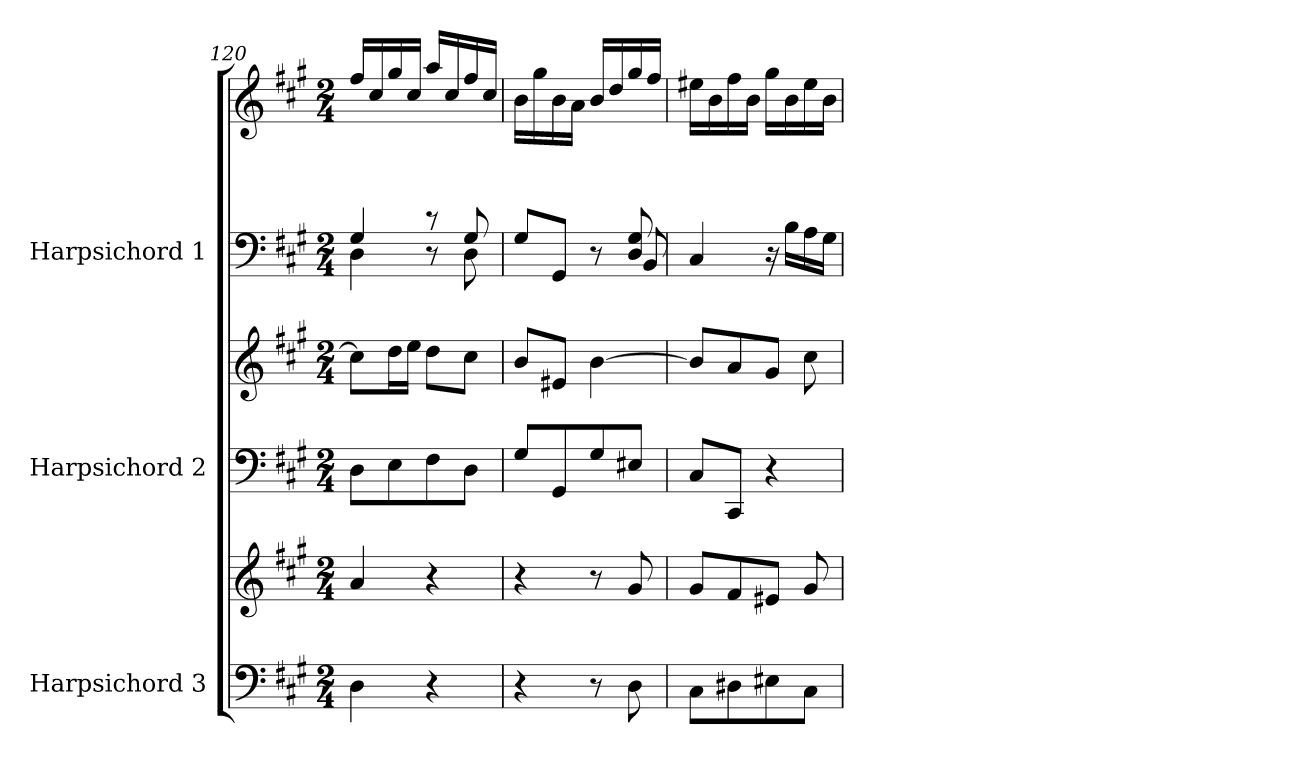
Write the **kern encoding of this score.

**kern	**kern	**kern	**kern	**kern	**kern
*part3	*part3	*part2	*part2	*part1	*part1
*staff6	*staff5	*staff4	*staff3	*staff2	*staff1
*I"Harpsichord 3	*	*I"Harpsichord 2	*	*I"Harpsichord 1	*
*I'Hp	*	*I'Hp	*	*I'Hp	*
*clefF4	*clefG2	*clefF4	*clefG2	*clefF4	*clefG2
*k[f#c#g#]	*k[f#c#g#]	*k[f#c#g#]	*k[f#c#g#]	*k[f#c#g#]	*k[f#c#g#]
*M2/4	*M2/4	*M2/4	*M2/4	*M2/4	*M2/4
=120	=120	=120	=120	=120	=120
*	*	*	*	*^	*^
4D\	4a/	8D\L	8cc#\L]	4G#/	4D\	16ff#/LL	4ryy
.	.	.	.	.	.	16cc#/	.
.	.	8E\	16dd\L	.	.	16gg#/	.
.	.	.	16ee\JJ	.	.	16cc#/JJ	.
4r	4r	8F#\	8dd\L	8ryy	8r	16aa/LL	8rAAA
.	.	.	.	.	.	16cc#/	.
.	.	8D\J	8cc#\J	8G#/	8D\	16ff#/	8ryy
.	.	.	.	.	.	16cc#/JJ	.
*	*	*	*	*	*	*v	*v
=121	=121	=121	=121	=121	=121	=121
4r	4r	8G#/L	8b/L	4.ryy	8G#/L	16b\LL
.	.	.	.	.	.	16gg#\
.	.	8GG#/	8e#X/J	.	8GG#/J	16b\
.	.	.	.	.	.	16a\JJ
8r	8r	8G#/	[4b\	.	8r	16b/LL
.	.	.	.	.	.	16dd/
8D\	8g#/	8E#X/J	.	8D/ 8G#/	8BB/	16gg#/
.	.	.	.	.	.	16ff#/JJ
*	*	*	*	*v	*v	*
=122	=122	=122	=122	=122	=122
8C#\L	8g#/L	8C#/L	8b/L]	4C#/	16ee#X\LL
.	.	.	.	.	16b\
8D#X\	8f#/	8CC#/J	8a/	.	16ff#\
.	.	.	.	.	16b\JJ
8E#X\	8e#X/J	4r	8g#/J	16r	16gg#\LL
.	.	.	.	16B\LL	16b\
8C#\J	8g#/	.	8cc#\	16A\	16ee#\
.	.	.	.	16G#\JJ	16b\JJ
=	=	=	=	=	=
*-	*-	*-	*-	*-	*-
